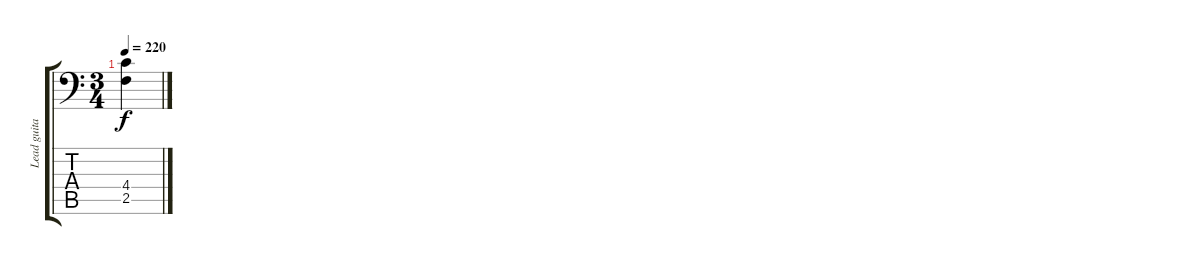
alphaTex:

\track ("Lead guitar" "Lead guita") {instrument overdrivenguitar}
\staff {score tabs}
\tuning (Bb3 F3 Db3 Ab2 Eb2 Bb1) {hide}
\ts (3 4)
\tempo 220
\clef f4
\ks c
(4.4 2.5).4{dy f}
